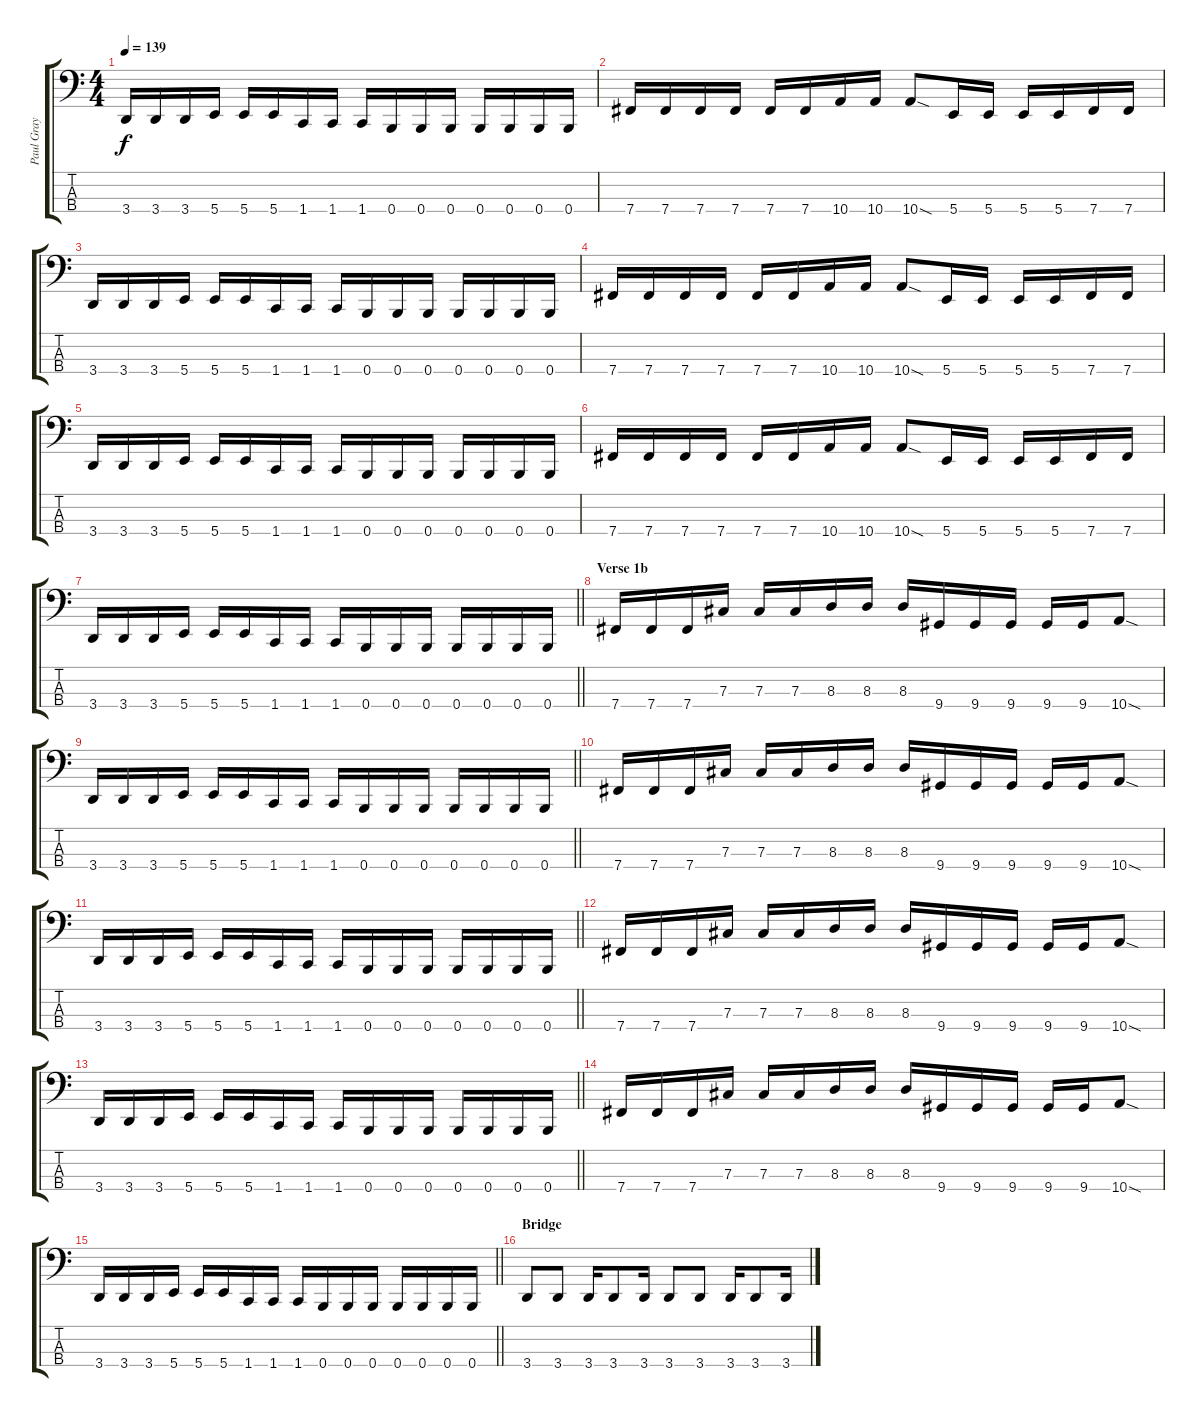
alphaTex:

\track ("Paul Gray" "Paul Gray") {instrument electricbasspick}
\staff {score tabs}
\tuning (E2 B1 Gb1 B0) {hide}
\ts (4 4)
\tempo 139
\clef f4
\ks c
3.4.16{dy f} 3.4.16 3.4.16 5.4.16 5.4.16 5.4.16 1.4.16 1.4.16 1.4.16 0.4.16 0.4.16 0.4.16 0.4.16 0.4.16 0.4.16 0.4.16 |
7.4.16 7.4.16 7.4.16 7.4.16 7.4.16 7.4.16 10.4.16 10.4.16 10.4{sod}.8 5.4.16 5.4.16 5.4.16 5.4.16 7.4.16 7.4.16 |
3.4.16 3.4.16 3.4.16 5.4.16 5.4.16 5.4.16 1.4.16 1.4.16 1.4.16 0.4.16 0.4.16 0.4.16 0.4.16 0.4.16 0.4.16 0.4.16 |
7.4.16 7.4.16 7.4.16 7.4.16 7.4.16 7.4.16 10.4.16 10.4.16 10.4{sod}.8 5.4.16 5.4.16 5.4.16 5.4.16 7.4.16 7.4.16 |
3.4.16 3.4.16 3.4.16 5.4.16 5.4.16 5.4.16 1.4.16 1.4.16 1.4.16 0.4.16 0.4.16 0.4.16 0.4.16 0.4.16 0.4.16 0.4.16 |
7.4.16 7.4.16 7.4.16 7.4.16 7.4.16 7.4.16 10.4.16 10.4.16 10.4{sod}.8 5.4.16 5.4.16 5.4.16 5.4.16 7.4.16 7.4.16 |
\barLineRight lightlight
3.4.16 3.4.16 3.4.16 5.4.16 5.4.16 5.4.16 1.4.16 1.4.16 1.4.16 0.4.16 0.4.16 0.4.16 0.4.16 0.4.16 0.4.16 0.4.16 |
\section ("" "Verse 1b")
7.4.16 7.4.16 7.4.16 7.3.16 7.3.16 7.3.16 8.3.16 8.3.16 8.3.16 9.4.16 9.4.16 9.4.16 9.4.16 9.4.16 10.4{sod}.8 |
\barLineRight lightlight
3.4.16 3.4.16 3.4.16 5.4.16 5.4.16 5.4.16 1.4.16 1.4.16 1.4.16 0.4.16 0.4.16 0.4.16 0.4.16 0.4.16 0.4.16 0.4.16 |
7.4.16 7.4.16 7.4.16 7.3.16 7.3.16 7.3.16 8.3.16 8.3.16 8.3.16 9.4.16 9.4.16 9.4.16 9.4.16 9.4.16 10.4{sod}.8 |
\barLineRight lightlight
3.4.16 3.4.16 3.4.16 5.4.16 5.4.16 5.4.16 1.4.16 1.4.16 1.4.16 0.4.16 0.4.16 0.4.16 0.4.16 0.4.16 0.4.16 0.4.16 |
7.4.16 7.4.16 7.4.16 7.3.16 7.3.16 7.3.16 8.3.16 8.3.16 8.3.16 9.4.16 9.4.16 9.4.16 9.4.16 9.4.16 10.4{sod}.8 |
\barLineRight lightlight
3.4.16 3.4.16 3.4.16 5.4.16 5.4.16 5.4.16 1.4.16 1.4.16 1.4.16 0.4.16 0.4.16 0.4.16 0.4.16 0.4.16 0.4.16 0.4.16 |
7.4.16 7.4.16 7.4.16 7.3.16 7.3.16 7.3.16 8.3.16 8.3.16 8.3.16 9.4.16 9.4.16 9.4.16 9.4.16 9.4.16 10.4{sod}.8 |
\barLineRight lightlight
3.4.16 3.4.16 3.4.16 5.4.16 5.4.16 5.4.16 1.4.16 1.4.16 1.4.16 0.4.16 0.4.16 0.4.16 0.4.16 0.4.16 0.4.16 0.4.16 |
\section ("" "Bridge")
3.4.8 3.4.8 3.4.16 3.4.8 3.4.16 3.4.8 3.4.8 3.4.16 3.4.8 3.4.16
